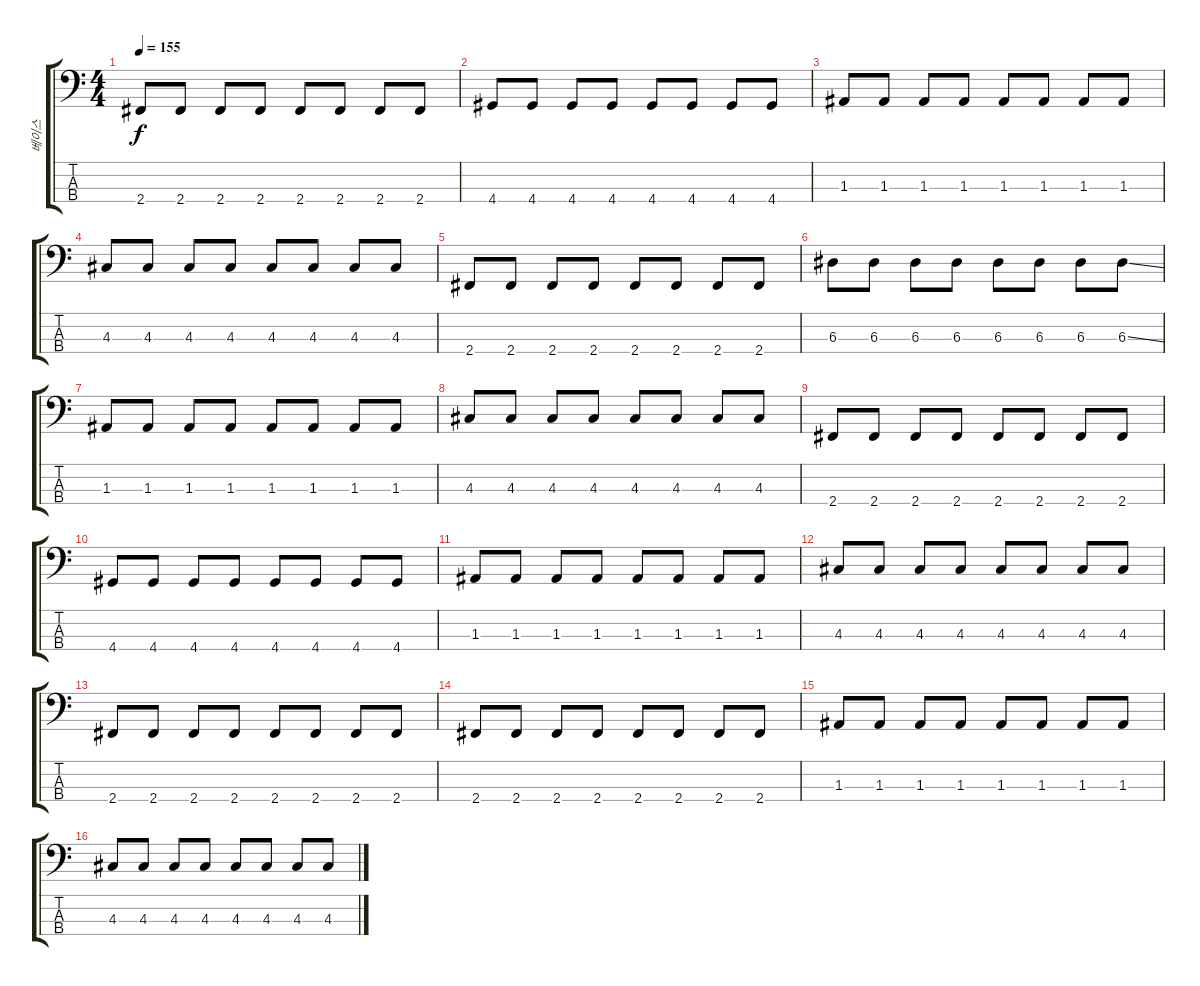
\track ("베이스" "베이스") {instrument electricbasspick}
\staff {score tabs}
\tuning (G2 D2 A1 E1) {hide}
\ts (4 4)
\tempo 155
\clef f4
\ks c
2.4.8{dy f} 2.4.8 2.4.8 2.4.8 2.4.8 2.4.8 2.4.8 2.4.8 |
4.4.8 4.4.8 4.4.8 4.4.8 4.4.8 4.4.8 4.4.8 4.4.8 |
1.3.8 1.3.8 1.3.8 1.3.8 1.3.8 1.3.8 1.3.8 1.3.8 |
4.3.8 4.3.8 4.3.8 4.3.8 4.3.8 4.3.8 4.3.8 4.3.8 |
2.4.8 2.4.8 2.4.8 2.4.8 2.4.8 2.4.8 2.4.8 2.4.8 |
6.3.8 6.3.8 6.3.8 6.3.8 6.3.8 6.3.8 6.3.8 6.3{ss}.8 |
1.3.8 1.3.8 1.3.8 1.3.8 1.3.8 1.3.8 1.3.8 1.3.8 |
4.3.8 4.3.8 4.3.8 4.3.8 4.3.8 4.3.8 4.3.8 4.3.8 |
2.4.8 2.4.8 2.4.8 2.4.8 2.4.8 2.4.8 2.4.8 2.4.8 |
4.4.8 4.4.8 4.4.8 4.4.8 4.4.8 4.4.8 4.4.8 4.4.8 |
1.3.8 1.3.8 1.3.8 1.3.8 1.3.8 1.3.8 1.3.8 1.3.8 |
4.3.8 4.3.8 4.3.8 4.3.8 4.3.8 4.3.8 4.3.8 4.3.8 |
2.4.8 2.4.8 2.4.8 2.4.8 2.4.8 2.4.8 2.4.8 2.4.8 |
2.4.8 2.4.8 2.4.8 2.4.8 2.4.8 2.4.8 2.4.8 2.4.8 |
1.3.8 1.3.8 1.3.8 1.3.8 1.3.8 1.3.8 1.3.8 1.3.8 |
4.3.8 4.3.8 4.3.8 4.3.8 4.3.8 4.3.8 4.3.8 4.3.8
